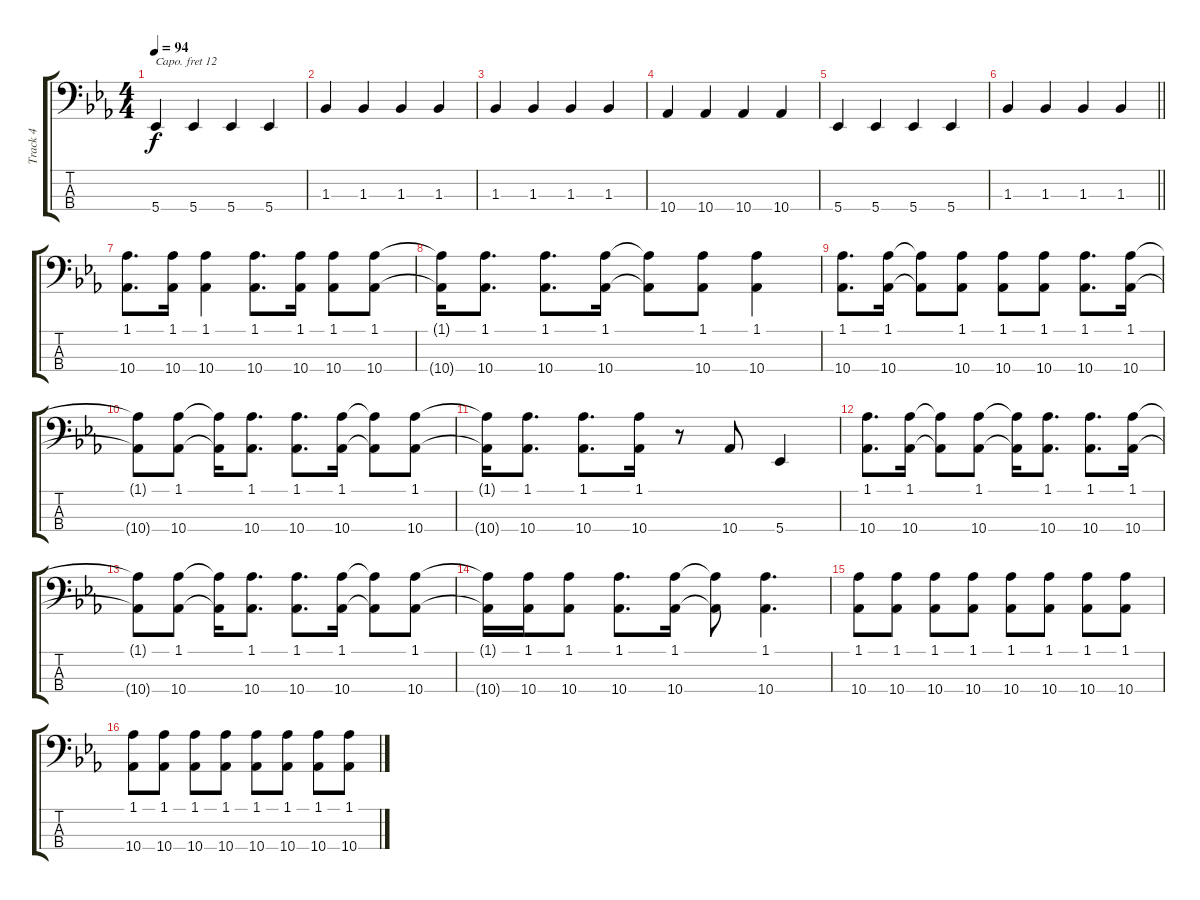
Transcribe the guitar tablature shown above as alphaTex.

\track ("Track 4" "Track 4") {instrument acousticgrandpiano}
\staff {score tabs}
\capo 12
\tuning (G2 D2 A1 Bb0) {hide}
\ts (4 4)
\tempo 94
\clef f4
\ks eb
5.4.4{dy f} 5.4.4 5.4.4 5.4.4 |
1.3.4 1.3.4 1.3.4 1.3.4 |
1.3.4 1.3.4 1.3.4 1.3.4 |
10.4.4 10.4.4 10.4.4 10.4.4 |
5.4.4 5.4.4 5.4.4 5.4.4 |
\barLineRight lightlight
1.3.4 1.3.4 1.3.4 1.3.4 |
(1.1 10.4).8{d} (1.1 10.4).16 (1.1 10.4).4 (1.1 10.4).8{d} (1.1 10.4).16 (1.1 10.4).8 (1.1 10.4).8 |
(1.1{t} 10.4{t}).16 (1.1 10.4).8{d} (1.1 10.4).8{d} (1.1 10.4).16 (1.1{t} 10.4{t}).8 (1.1 10.4).8 (1.1 10.4).4 |
(1.1 10.4).8{d} (1.1 10.4).16 (1.1{t} 10.4{t}).8 (1.1 10.4).8 (1.1 10.4).8 (1.1 10.4).8 (1.1 10.4).8{d} (1.1 10.4).16 |
(1.1{t} 10.4{t}).8 (1.1 10.4).8 (1.1{t} 10.4{t}).16 (1.1 10.4).8{d} (1.1 10.4).8{d} (1.1 10.4).16 (1.1{t} 10.4{t}).8 (1.1 10.4).8 |
(1.1{t} 10.4{t}).16 (1.1 10.4).8{d} (1.1 10.4).8{d} (1.1 10.4).16 r.8 10.4.8 5.4.4 |
(1.1 10.4).8{d} (1.1 10.4).16 (1.1{t} 10.4{t}).8 (1.1 10.4).8 (1.1{t} 10.4{t}).16 (1.1 10.4).8{d} (1.1 10.4).8{d} (1.1 10.4).16 |
(1.1{t} 10.4{t}).8 (1.1 10.4).8 (1.1{t} 10.4{t}).16 (1.1 10.4).8{d} (1.1 10.4).8{d} (1.1 10.4).16 (1.1{t} 10.4{t}).8 (1.1 10.4).8 |
(1.1{t} 10.4{t}).16 (1.1 10.4).16 (1.1 10.4).8 (1.1 10.4).8{d} (1.1 10.4).16 (1.1{t} 10.4{t}).8 (1.1 10.4).4{d} |
(1.1 10.4).8 (1.1 10.4).8 (1.1 10.4).8 (1.1 10.4).8 (1.1 10.4).8 (1.1 10.4).8 (1.1 10.4).8 (1.1 10.4).8 |
(1.1 10.4).8 (1.1 10.4).8 (1.1 10.4).8 (1.1 10.4).8 (1.1 10.4).8 (1.1 10.4).8 (1.1 10.4).8 (1.1 10.4).8
